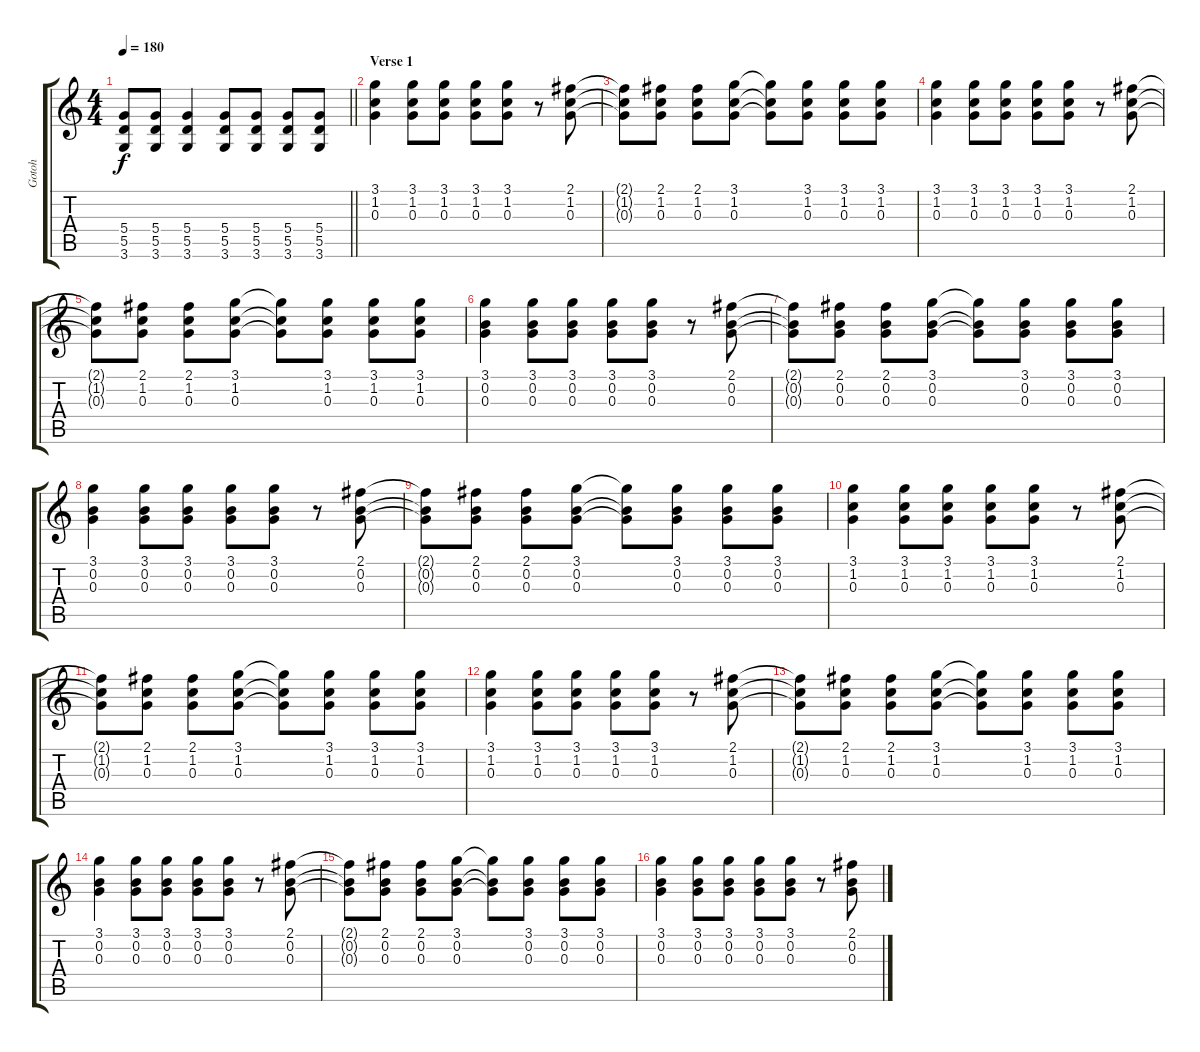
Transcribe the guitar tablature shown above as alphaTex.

\track ("Gotoh" "Gotoh") {instrument distortionguitar}
\staff {score tabs}
\tuning (E4 B3 G3 D3 A2 E2) {hide}
\ts (4 4)
\tempo 180
\clef g2
\barLineRight lightlight
\ks c
(5.4{t} 5.5{t} 3.6{t}).8{dy f} (5.4 5.5 3.6).8 (5.4 5.5 3.6).4 (5.4 5.5 3.6).8 (5.4 5.5 3.6).8 (5.4 5.5 3.6).8 (5.4 5.5 3.6).8 |
\section ("" "Verse 1")
(3.1 1.2 0.3).4{instrument acousticguitarsteel} (3.1 1.2 0.3).8 (3.1 1.2 0.3).8 (3.1 1.2 0.3).8 (3.1 1.2 0.3).8 r.8 (2.1 1.2 0.3).8 |
(2.1{t} 1.2{t} 0.3{t}).8 (2.1 1.2 0.3).8 (2.1 1.2 0.3).8 (3.1 1.2 0.3).8 (3.1{t} 1.2{t} 0.3{t}).8 (3.1 1.2 0.3).8 (3.1 1.2 0.3).8 (3.1 1.2 0.3).8 |
(3.1 1.2 0.3).4 (3.1 1.2 0.3).8 (3.1 1.2 0.3).8 (3.1 1.2 0.3).8 (3.1 1.2 0.3).8 r.8 (2.1 1.2 0.3).8 |
(2.1{t} 1.2{t} 0.3{t}).8 (2.1 1.2 0.3).8 (2.1 1.2 0.3).8 (3.1 1.2 0.3).8 (3.1{t} 1.2{t} 0.3{t}).8 (3.1 1.2 0.3).8 (3.1 1.2 0.3).8 (3.1 1.2 0.3).8 |
(3.1 0.2 0.3).4 (3.1 0.2 0.3).8 (3.1 0.2 0.3).8 (3.1 0.2 0.3).8 (3.1 0.2 0.3).8 r.8 (2.1 0.2 0.3).8 |
(2.1{t} 0.2{t} 0.3{t}).8 (2.1 0.2 0.3).8 (2.1 0.2 0.3).8 (3.1 0.2 0.3).8 (3.1{t} 0.2{t} 0.3{t}).8 (3.1 0.2 0.3).8 (3.1 0.2 0.3).8 (3.1 0.2 0.3).8 |
(3.1 0.2 0.3).4 (3.1 0.2 0.3).8 (3.1 0.2 0.3).8 (3.1 0.2 0.3).8 (3.1 0.2 0.3).8 r.8 (2.1 0.2 0.3).8 |
(2.1{t} 0.2{t} 0.3{t}).8 (2.1 0.2 0.3).8 (2.1 0.2 0.3).8 (3.1 0.2 0.3).8 (3.1{t} 0.2{t} 0.3{t}).8 (3.1 0.2 0.3).8 (3.1 0.2 0.3).8 (3.1 0.2 0.3).8 |
(3.1 1.2 0.3).4 (3.1 1.2 0.3).8 (3.1 1.2 0.3).8 (3.1 1.2 0.3).8 (3.1 1.2 0.3).8 r.8 (2.1 1.2 0.3).8 |
(2.1{t} 1.2{t} 0.3{t}).8 (2.1 1.2 0.3).8 (2.1 1.2 0.3).8 (3.1 1.2 0.3).8 (3.1{t} 1.2{t} 0.3{t}).8 (3.1 1.2 0.3).8 (3.1 1.2 0.3).8 (3.1 1.2 0.3).8 |
(3.1 1.2 0.3).4 (3.1 1.2 0.3).8 (3.1 1.2 0.3).8 (3.1 1.2 0.3).8 (3.1 1.2 0.3).8 r.8 (2.1 1.2 0.3).8 |
(2.1{t} 1.2{t} 0.3{t}).8 (2.1 1.2 0.3).8 (2.1 1.2 0.3).8 (3.1 1.2 0.3).8 (3.1{t} 1.2{t} 0.3{t}).8 (3.1 1.2 0.3).8 (3.1 1.2 0.3).8 (3.1 1.2 0.3).8 |
(3.1 0.2 0.3).4 (3.1 0.2 0.3).8 (3.1 0.2 0.3).8 (3.1 0.2 0.3).8 (3.1 0.2 0.3).8 r.8 (2.1 0.2 0.3).8 |
(2.1{t} 0.2{t} 0.3{t}).8 (2.1 0.2 0.3).8 (2.1 0.2 0.3).8 (3.1 0.2 0.3).8 (3.1{t} 0.2{t} 0.3{t}).8 (3.1 0.2 0.3).8 (3.1 0.2 0.3).8 (3.1 0.2 0.3).8 |
(3.1 0.2 0.3).4 (3.1 0.2 0.3).8 (3.1 0.2 0.3).8 (3.1 0.2 0.3).8 (3.1 0.2 0.3).8 r.8 (2.1 0.2 0.3).8
